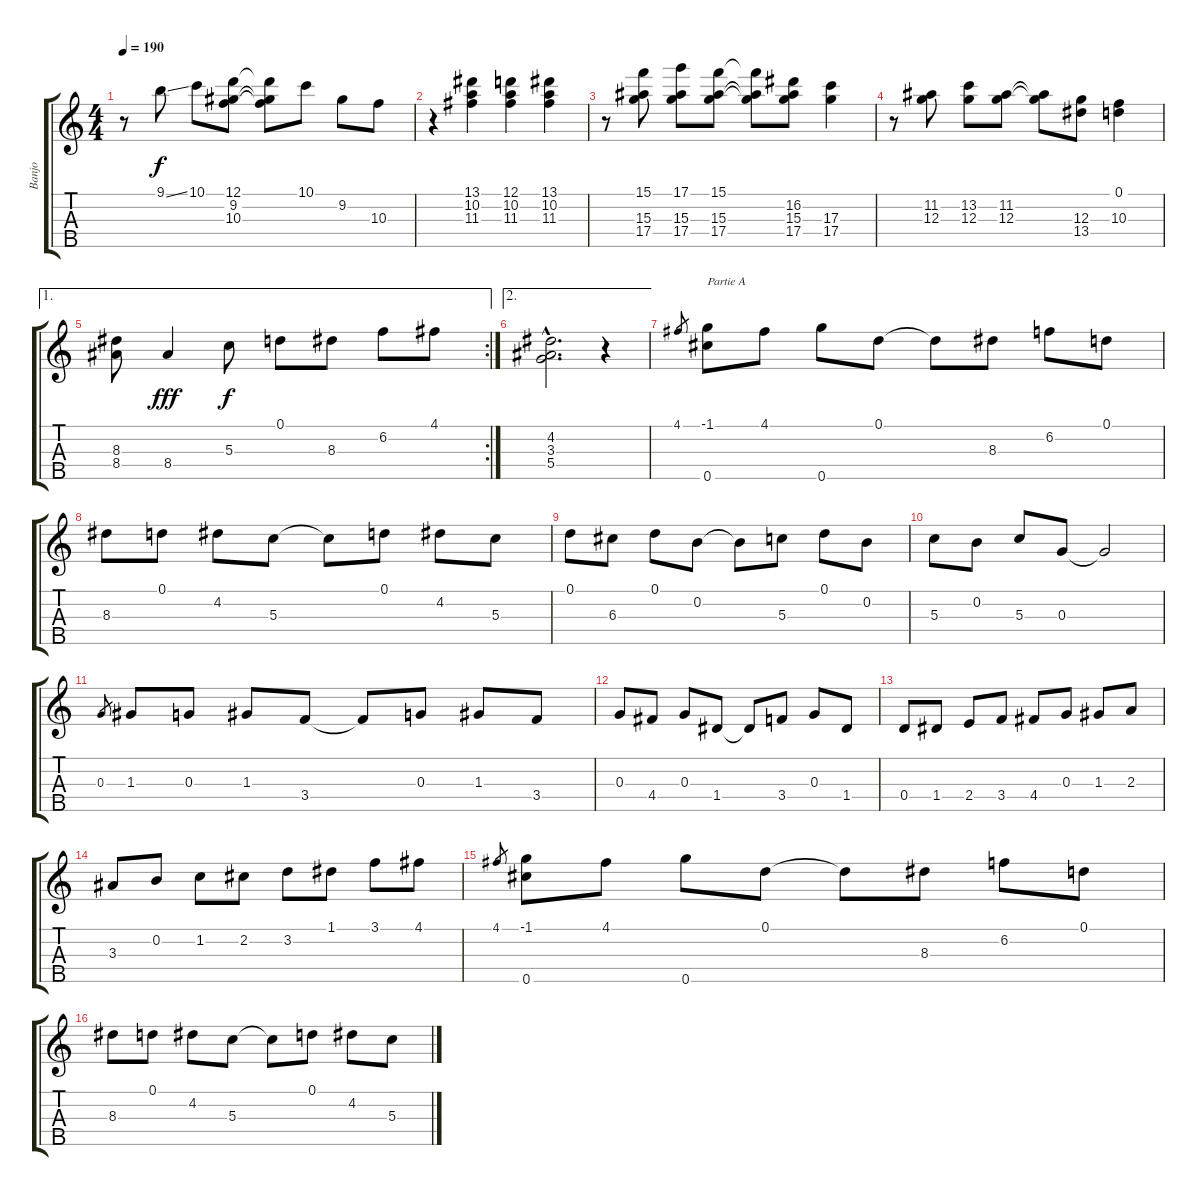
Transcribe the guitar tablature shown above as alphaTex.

\track ("Banjo" "Banjo") {instrument banjo}
\staff {score tabs}
\tuning (D4 B3 G3 D3 G4) {hide}
\displaytranspose 12
\ts (4 4)
\tempo 190
\clef g2
\ks c
r.8{dy f} 9.1{ss}.8 10.1.8 (12.1 9.2 10.3).8 (12.1{t} 9.2{t} 10.3{t}).8 10.1.8 9.2.8 10.3.8 |
r.4 (13.1 10.2 11.3).4 (12.1 10.2 11.3).4 (13.1 10.2 11.3).4 |
r.8 (15.1 15.3 17.4).8 (17.1 15.3 17.4).8 (15.1 15.3 17.4).8 (15.1{t} 15.3{t} 17.4{t}).8 (16.2 15.3 17.4).8 (17.3 17.4).4 |
r.8 (11.2 12.3).8 (13.2 12.3).8 (11.2 12.3).8 (11.2{t} 12.3{t}).8 (12.3 13.4).8 (0.1 10.3).4 |
\ae 1
\rc 2
(8.3 8.4).8 8.4.4{dy fff} 5.3.8{dy f} 0.1.8 8.3.8 6.2.8 4.1.8 |
\ae 2
(4.2{hac} 3.3{hac} 5.4{hac}).2{d} r.4 |
4.1.8{gr} (-1.1 0.5).8{txt "Partie A"} 4.1.8 0.5.8 0.1.8 0.1{t}.8 8.3.8 6.2.8 0.1.8 |
8.3.8 0.1.8 4.2.8 5.3.8 5.3{t}.8 0.1.8 4.2.8 5.3.8 |
0.1.8 6.3.8 0.1.8 0.2.8 0.2{t}.8 5.3.8 0.1.8 0.2.8 |
5.3.8 0.2.8 5.3.8 0.3.8 0.3{t}.2 |
0.3.8{gr} 1.3.8 0.3.8 1.3.8 3.4.8 3.4{t}.8 0.3.8 1.3.8 3.4.8 |
0.3.8 4.4.8 0.3.8 1.4.8 1.4{t}.8 3.4.8 0.3.8 1.4.8 |
0.4.8 1.4.8 2.4.8 3.4.8 4.4.8 0.3.8 1.3.8 2.3.8 |
3.3.8 0.2.8 1.2.8 2.2.8 3.2.8 1.1.8 3.1.8 4.1.8 |
4.1.8{gr} (-1.1 0.5).8 4.1.8 0.5.8 0.1.8 0.1{t}.8 8.3.8 6.2.8 0.1.8 |
8.3.8 0.1.8 4.2.8 5.3.8 5.3{t}.8 0.1.8 4.2.8 5.3.8
